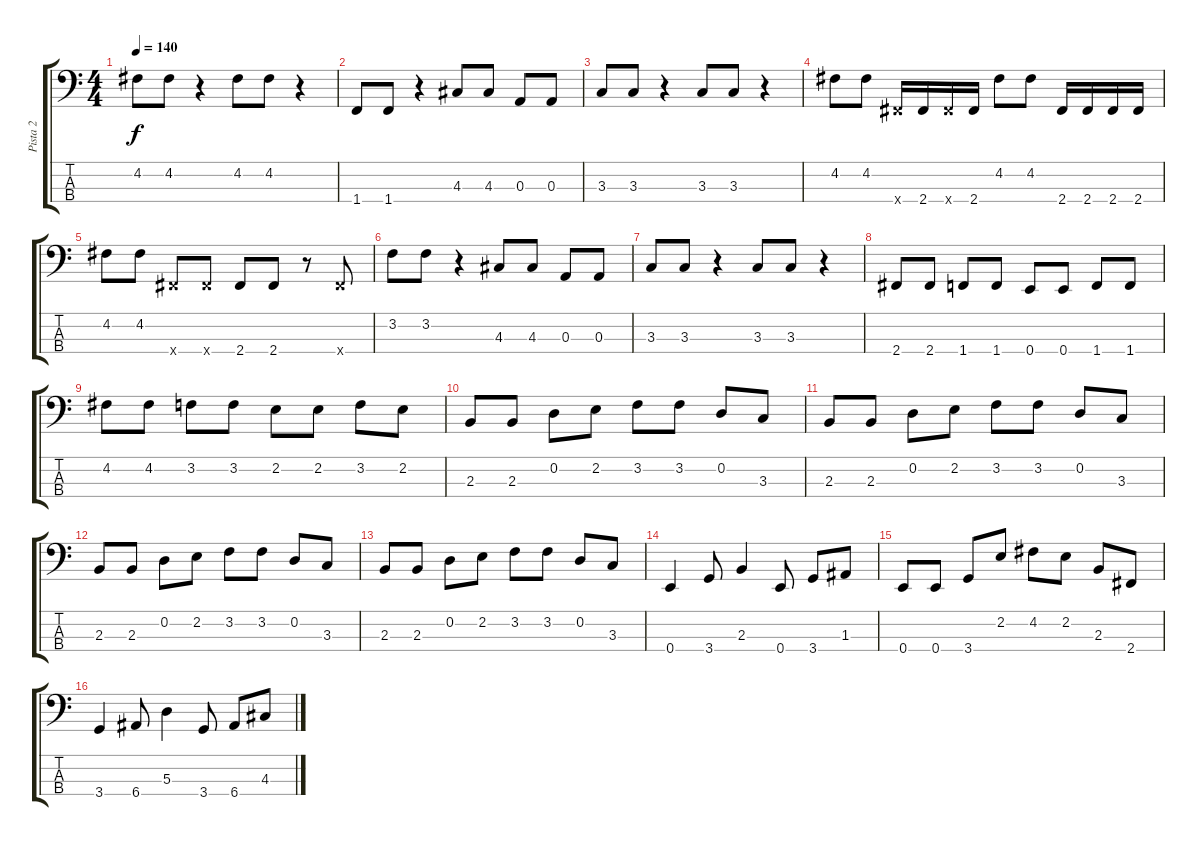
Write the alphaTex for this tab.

\track ("Pista 2" "Pista 2") {instrument electricbassfinger}
\staff {score tabs}
\tuning (G2 D2 A1 E1) {hide}
\ts (4 4)
\tempo 140
\clef f4
\ks c
4.2.8{dy f} 4.2.8 r.4 4.2.8 4.2.8 r.4 |
1.4.8 1.4.8 r.4 4.3.8 4.3.8 0.3.8 0.3.8 |
3.3.8 3.3.8 r.4 3.3.8 3.3.8 r.4 |
4.2.8 4.2.8 2.4{x}.16 2.4.16 2.4{x}.16 2.4.16 4.2.8 4.2.8 2.4.16 2.4.16 2.4.16 2.4.16 |
4.2.8 4.2.8 2.4{x}.8 2.4{x}.8 2.4.8 2.4.8 r.8 2.4{x}.8 |
3.2.8 3.2.8 r.4 4.3.8 4.3.8 0.3.8 0.3.8 |
3.3.8 3.3.8 r.4 3.3.8 3.3.8 r.4 |
2.4.8 2.4.8 1.4.8 1.4.8 0.4.8 0.4.8 1.4.8 1.4.8 |
4.2.8 4.2.8 3.2.8 3.2.8 2.2.8 2.2.8 3.2.8 2.2.8 |
2.3.8 2.3.8 0.2.8 2.2.8 3.2.8 3.2.8 0.2.8 3.3.8 |
2.3.8 2.3.8 0.2.8 2.2.8 3.2.8 3.2.8 0.2.8 3.3.8 |
2.3.8 2.3.8 0.2.8 2.2.8 3.2.8 3.2.8 0.2.8 3.3.8 |
2.3.8 2.3.8 0.2.8 2.2.8 3.2.8 3.2.8 0.2.8 3.3.8 |
0.4.4 3.4.8 2.3.4 0.4.8 3.4.8 1.3.8 |
0.4.8 0.4.8 3.4.8 2.2.8 4.2.8 2.2.8 2.3.8 2.4.8 |
3.4.4 6.4.8 5.3.4 3.4.8 6.4.8 4.3.8
